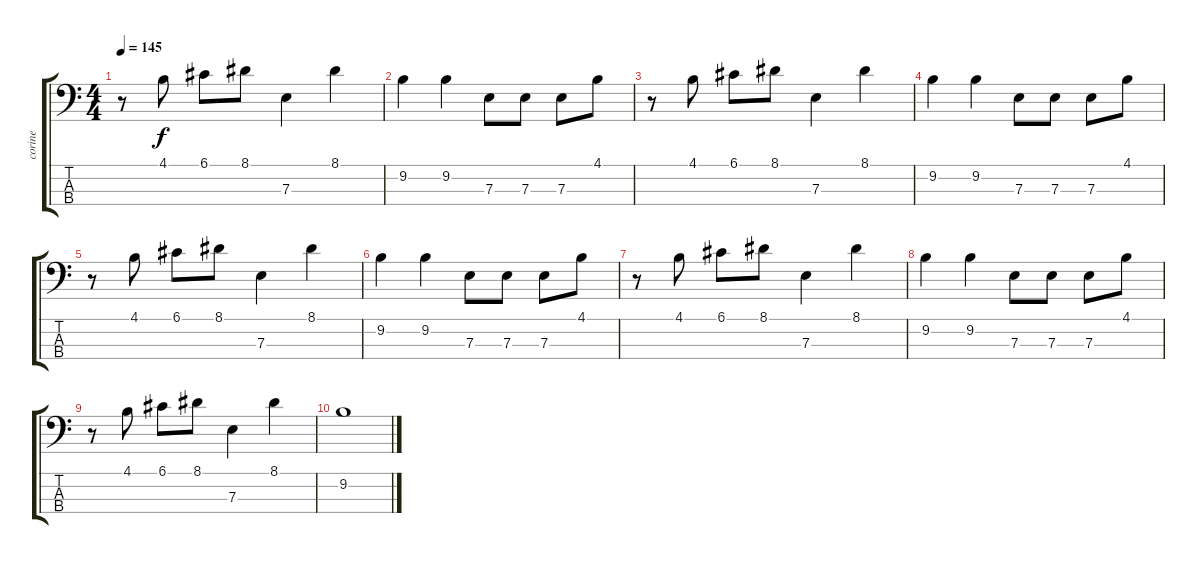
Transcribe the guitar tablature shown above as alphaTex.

\track ("corine" "corine") {instrument electricbassfinger}
\staff {score tabs}
\tuning (G2 D2 A1 E1) {hide}
\ts (4 4)
\tempo 145
\clef f4
\ks c
r.8{dy f} 4.1.8 6.1.8 8.1.8 7.3.4 8.1.4 |
9.2.4 9.2.4 7.3.8 7.3.8 7.3.8 4.1.8 |
r.8 4.1.8 6.1.8 8.1.8 7.3.4 8.1.4 |
9.2.4 9.2.4 7.3.8 7.3.8 7.3.8 4.1.8 |
r.8 4.1.8 6.1.8 8.1.8 7.3.4 8.1.4 |
9.2.4 9.2.4 7.3.8 7.3.8 7.3.8 4.1.8 |
r.8 4.1.8 6.1.8 8.1.8 7.3.4 8.1.4 |
9.2.4 9.2.4 7.3.8 7.3.8 7.3.8 4.1.8 |
r.8 4.1.8 6.1.8 8.1.8 7.3.4 8.1.4 |
9.2.1
